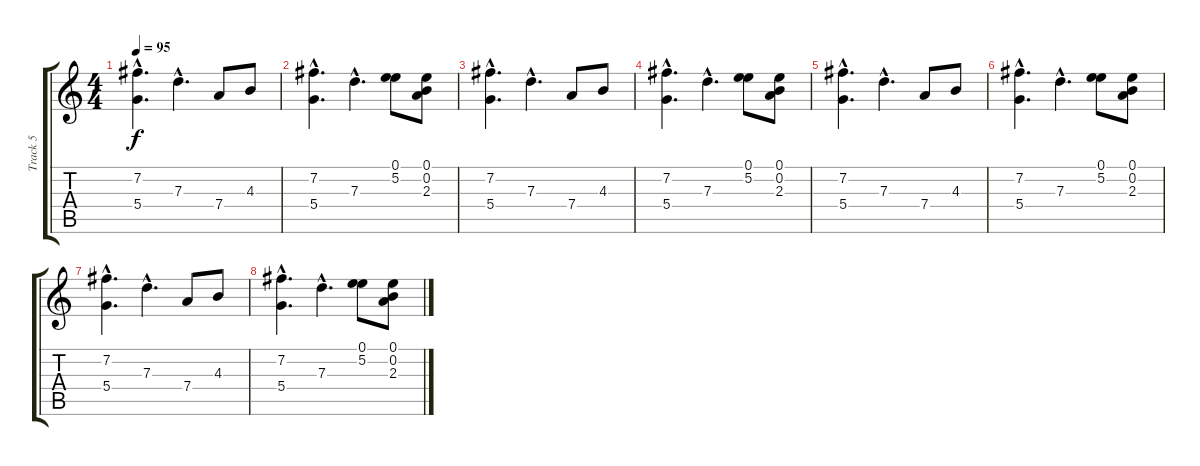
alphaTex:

\track ("Track 5" "Track 5") {instrument acousticguitarnylon}
\staff {score tabs}
\tuning (E4 B3 G3 D3 A2 E2) {hide}
\ts (4 4)
\tempo 95
\clef g2
\ks c
(7.2{hac} 5.4{hac}).4{d dy f} 7.3{hac}.4{d} 7.4.8 4.3.8 |
(7.2{hac} 5.4{hac}).4{d} 7.3{hac}.4{d} (0.1 5.2).8 (0.1 0.2 2.3).8 |
(7.2{hac} 5.4{hac}).4{d} 7.3{hac}.4{d} 7.4.8 4.3.8 |
(7.2{hac} 5.4{hac}).4{d} 7.3{hac}.4{d} (0.1 5.2).8 (0.1 0.2 2.3).8 |
(7.2{hac} 5.4{hac}).4{d} 7.3{hac}.4{d} 7.4.8 4.3.8 |
(7.2{hac} 5.4{hac}).4{d} 7.3{hac}.4{d} (0.1 5.2).8 (0.1 0.2 2.3).8 |
(7.2{hac} 5.4{hac}).4{d} 7.3{hac}.4{d} 7.4.8 4.3.8 |
(7.2{hac} 5.4{hac}).4{d} 7.3{hac}.4{d} (0.1 5.2).8 (0.1 0.2 2.3).8
